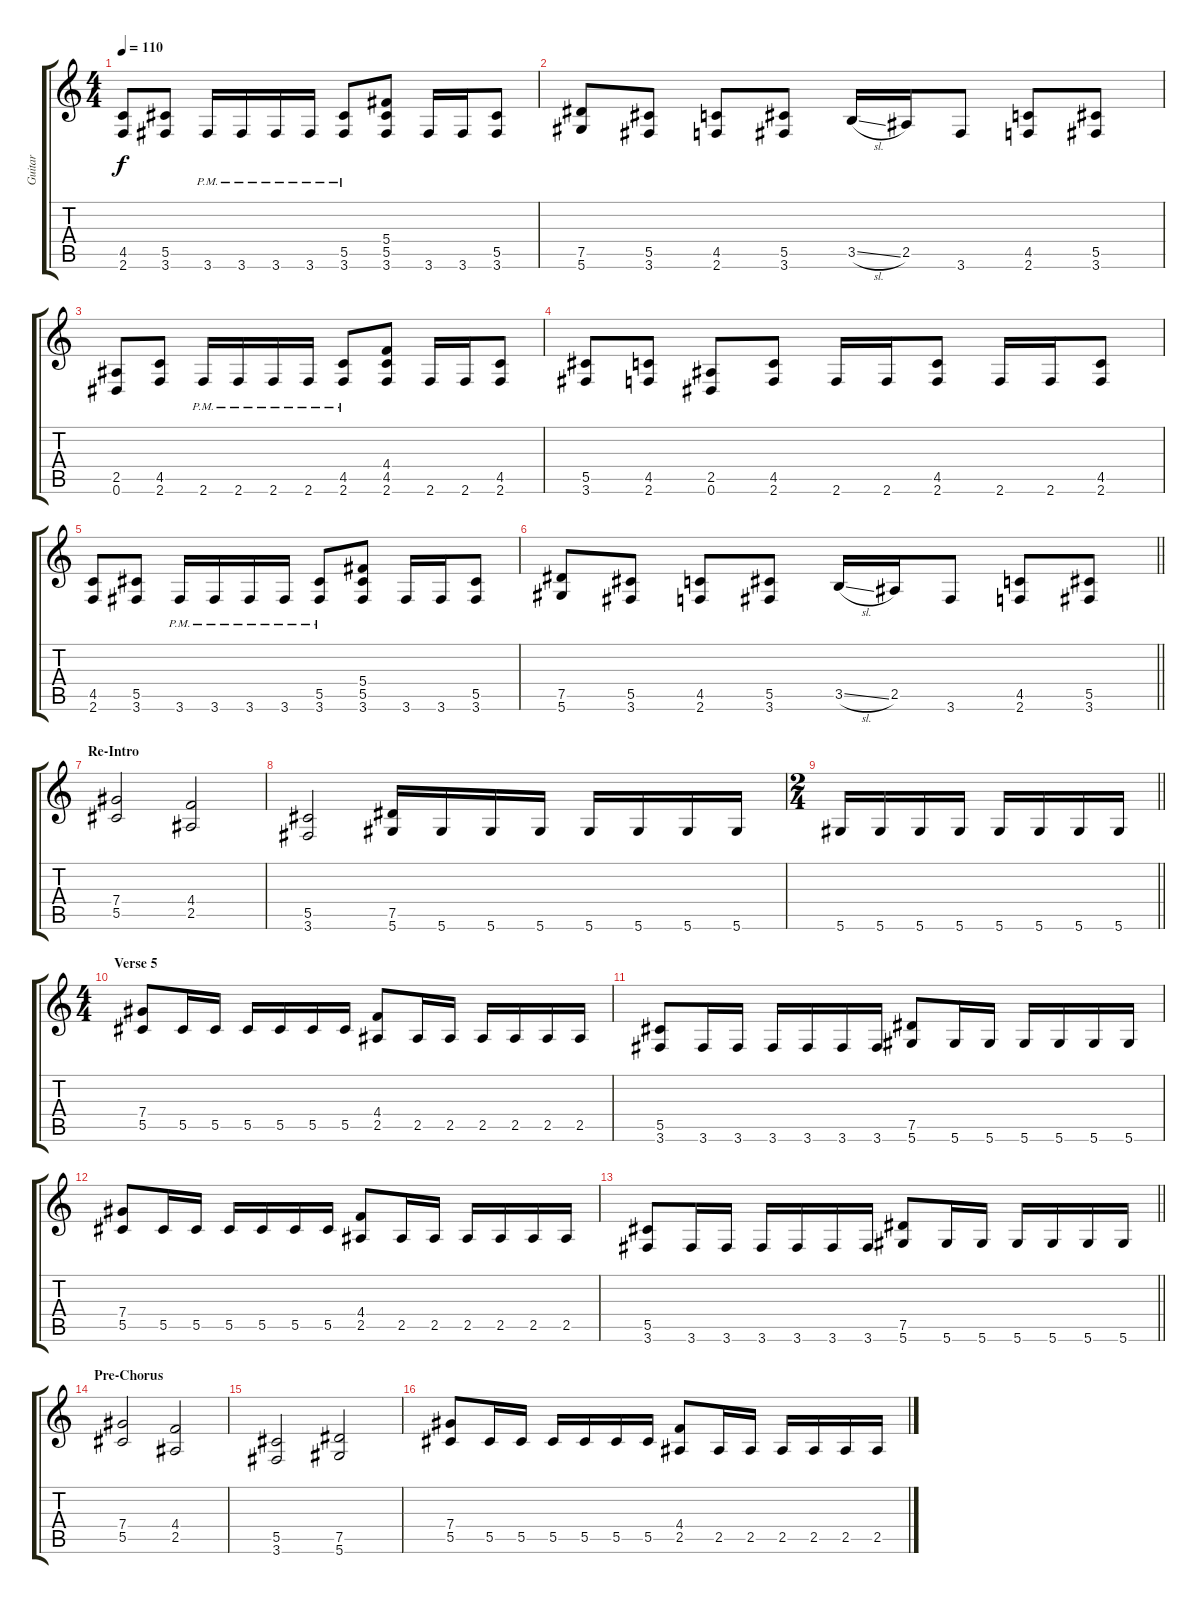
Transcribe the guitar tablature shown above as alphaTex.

\track ("Guitar" "Guitar") {instrument distortionguitar}
\staff {score tabs}
\tuning (Eb4 Bb3 Gb3 Db3 Ab2 Eb2) {hide}
\ts (4 4)
\tempo 110
\clef g2
\ks c
(4.5 2.6).8{dy f} (5.5 3.6).8 3.6{pm}.16 3.6{pm}.16 3.6{pm}.16 3.6{pm}.16 (5.5{pm} 3.6{pm}).8 (5.4 5.5 3.6).8 3.6.16 3.6.16 (5.5 3.6).8 |
(7.5 5.6).8 (5.5 3.6).8 (4.5 2.6).8 (5.5 3.6).8 3.5{sl}.16 2.5.16 3.6.8 (4.5 2.6).8 (5.5 3.6).8 |
(2.5 0.6).8 (4.5 2.6).8 2.6{pm}.16 2.6{pm}.16 2.6{pm}.16 2.6{pm}.16 (4.5{pm} 2.6{pm}).8 (4.4 4.5 2.6).8 2.6.16 2.6.16 (4.5 2.6).8 |
(5.5 3.6).8 (4.5 2.6).8 (2.5 0.6).8 (4.5 2.6).8 2.6.16 2.6.16 (4.5 2.6).8 2.6.16 2.6.16 (4.5 2.6).8 |
(4.5 2.6).8 (5.5 3.6).8 3.6{pm}.16 3.6{pm}.16 3.6{pm}.16 3.6{pm}.16 (5.5{pm} 3.6{pm}).8 (5.4 5.5 3.6).8 3.6.16 3.6.16 (5.5 3.6).8 |
\barLineRight lightlight
(7.5 5.6).8 (5.5 3.6).8 (4.5 2.6).8 (5.5 3.6).8 3.5{sl}.16 2.5.16 3.6.8 (4.5 2.6).8 (5.5 3.6).8 |
\section ("" "Re-Intro")
(7.4 5.5).2 (4.4 2.5).2 |
(5.5 3.6).2 (7.5 5.6).16 5.6.16 5.6.16 5.6.16 5.6.16 5.6.16 5.6.16 5.6.16 |
\ts (2 4)
\barLineRight lightlight
5.6.16 5.6.16 5.6.16 5.6.16 5.6.16 5.6.16 5.6.16 5.6.16 |
\ts (4 4)
\section ("" "Verse 5")
(7.4 5.5).8 5.5.16 5.5.16 5.5.16 5.5.16 5.5.16 5.5.16 (4.4 2.5).8 2.5.16 2.5.16 2.5.16 2.5.16 2.5.16 2.5.16 |
(5.5 3.6).8 3.6.16 3.6.16 3.6.16 3.6.16 3.6.16 3.6.16 (7.5 5.6).8 5.6.16 5.6.16 5.6.16 5.6.16 5.6.16 5.6.16 |
(7.4 5.5).8 5.5.16 5.5.16 5.5.16 5.5.16 5.5.16 5.5.16 (4.4 2.5).8 2.5.16 2.5.16 2.5.16 2.5.16 2.5.16 2.5.16 |
\barLineRight lightlight
(5.5 3.6).8 3.6.16 3.6.16 3.6.16 3.6.16 3.6.16 3.6.16 (7.5 5.6).8 5.6.16 5.6.16 5.6.16 5.6.16 5.6.16 5.6.16 |
\section ("" "Pre-Chorus")
(7.4 5.5).2 (4.4 2.5).2 |
(5.5 3.6).2 (7.5 5.6).2 |
(7.4 5.5).8 5.5.16 5.5.16 5.5.16 5.5.16 5.5.16 5.5.16 (4.4 2.5).8 2.5.16 2.5.16 2.5.16 2.5.16 2.5.16 2.5.16
